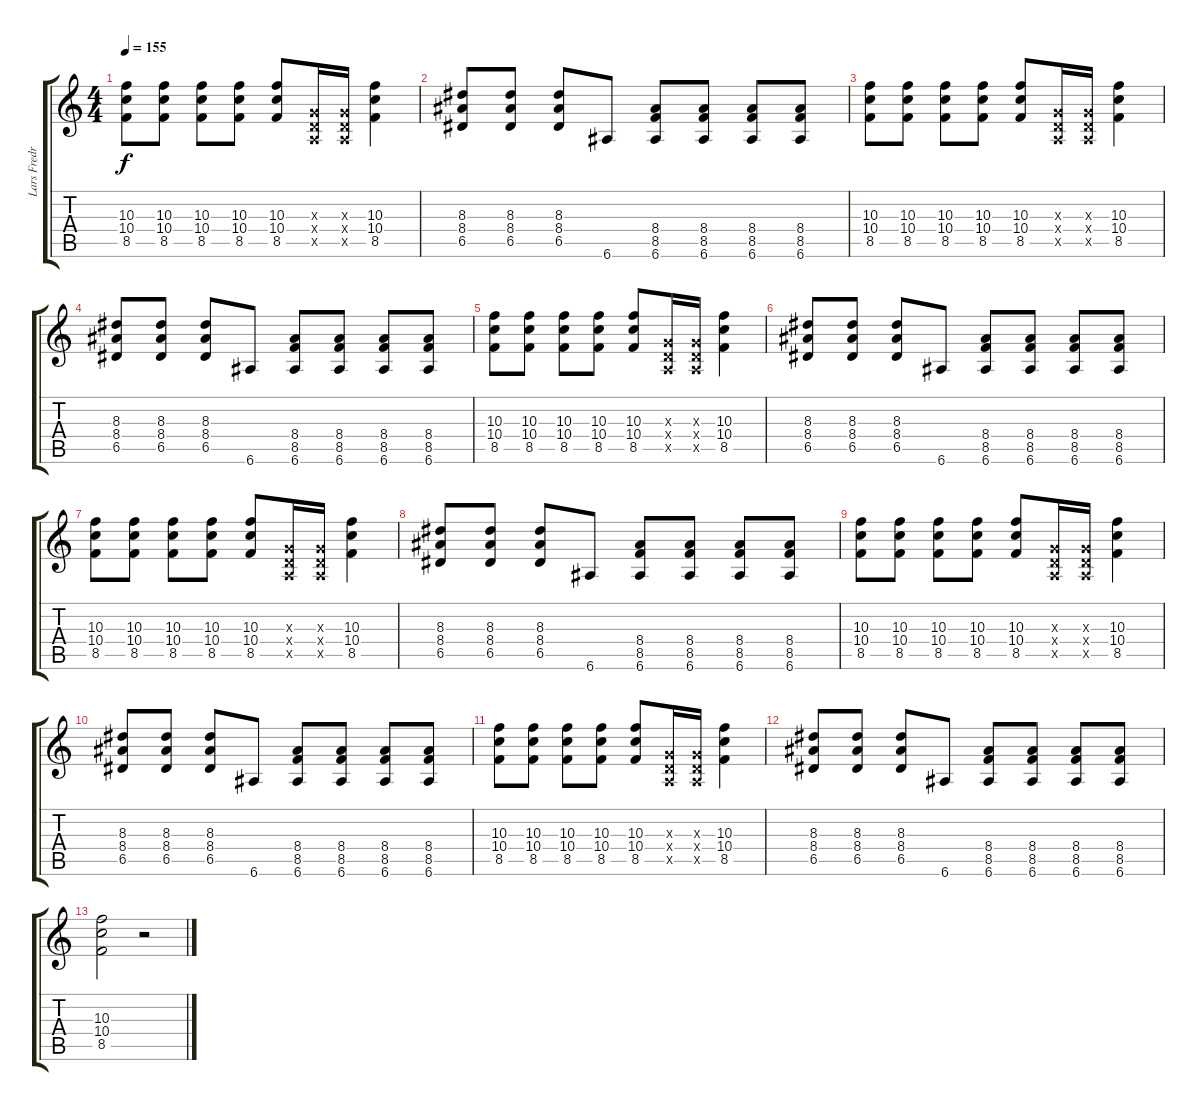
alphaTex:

\track ("Lars Fredriksen" "Lars Fredr") {instrument distortionguitar}
\staff {score tabs}
\tuning (E4 B3 G3 D3 A2 E2) {hide}
\ts (4 4)
\tempo 155
\clef g2
\ks c
(10.3 10.4 8.5).8{dy f} (10.3 10.4 8.5).8 (10.3 10.4 8.5).8 (10.3 10.4 8.5).8 (10.3 10.4 8.5).8 (0.3{x} 0.4{x} 0.5{x}).16 (0.3{x} 0.4{x} 0.5{x}).16 (10.3 10.4 8.5).4 |
(8.3 8.4 6.5).8 (8.3 8.4 6.5).8 (8.3 8.4 6.5).8 6.6.8 (8.4 8.5 6.6).8 (8.4 8.5 6.6).8 (8.4 8.5 6.6).8 (8.4 8.5 6.6).8 |
(10.3 10.4 8.5).8 (10.3 10.4 8.5).8 (10.3 10.4 8.5).8 (10.3 10.4 8.5).8 (10.3 10.4 8.5).8 (0.3{x} 0.4{x} 0.5{x}).16 (0.3{x} 0.4{x} 0.5{x}).16 (10.3 10.4 8.5).4 |
(8.3 8.4 6.5).8 (8.3 8.4 6.5).8 (8.3 8.4 6.5).8 6.6.8 (8.4 8.5 6.6).8 (8.4 8.5 6.6).8 (8.4 8.5 6.6).8 (8.4 8.5 6.6).8 |
(10.3 10.4 8.5).8 (10.3 10.4 8.5).8 (10.3 10.4 8.5).8 (10.3 10.4 8.5).8 (10.3 10.4 8.5).8 (0.3{x} 0.4{x} 0.5{x}).16 (0.3{x} 0.4{x} 0.5{x}).16 (10.3 10.4 8.5).4 |
(8.3 8.4 6.5).8 (8.3 8.4 6.5).8 (8.3 8.4 6.5).8 6.6.8 (8.4 8.5 6.6).8 (8.4 8.5 6.6).8 (8.4 8.5 6.6).8 (8.4 8.5 6.6).8 |
(10.3 10.4 8.5).8 (10.3 10.4 8.5).8 (10.3 10.4 8.5).8 (10.3 10.4 8.5).8 (10.3 10.4 8.5).8 (0.3{x} 0.4{x} 0.5{x}).16 (0.3{x} 0.4{x} 0.5{x}).16 (10.3 10.4 8.5).4 |
(8.3 8.4 6.5).8 (8.3 8.4 6.5).8 (8.3 8.4 6.5).8 6.6.8 (8.4 8.5 6.6).8 (8.4 8.5 6.6).8 (8.4 8.5 6.6).8 (8.4 8.5 6.6).8 |
(10.3 10.4 8.5).8 (10.3 10.4 8.5).8 (10.3 10.4 8.5).8 (10.3 10.4 8.5).8 (10.3 10.4 8.5).8 (0.3{x} 0.4{x} 0.5{x}).16 (0.3{x} 0.4{x} 0.5{x}).16 (10.3 10.4 8.5).4 |
(8.3 8.4 6.5).8 (8.3 8.4 6.5).8 (8.3 8.4 6.5).8 6.6.8 (8.4 8.5 6.6).8 (8.4 8.5 6.6).8 (8.4 8.5 6.6).8 (8.4 8.5 6.6).8 |
(10.3 10.4 8.5).8 (10.3 10.4 8.5).8 (10.3 10.4 8.5).8 (10.3 10.4 8.5).8 (10.3 10.4 8.5).8 (0.3{x} 0.4{x} 0.5{x}).16 (0.3{x} 0.4{x} 0.5{x}).16 (10.3 10.4 8.5).4 |
(8.3 8.4 6.5).8 (8.3 8.4 6.5).8 (8.3 8.4 6.5).8 6.6.8 (8.4 8.5 6.6).8 (8.4 8.5 6.6).8 (8.4 8.5 6.6).8 (8.4 8.5 6.6).8 |
(10.3 10.4 8.5).2 r.2
